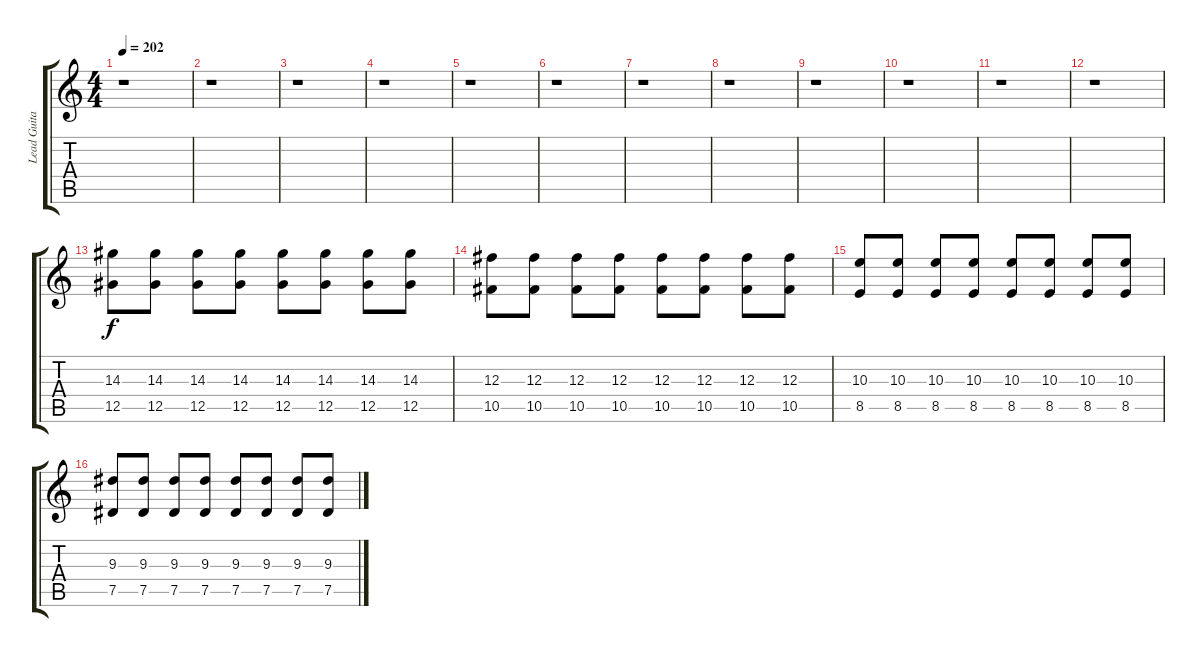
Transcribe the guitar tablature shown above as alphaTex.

\track ("Lead Guitar " "Lead Guita") {instrument distortionguitar}
\staff {score tabs}
\tuning (Eb4 Bb3 Gb3 Db3 Ab2 Db2) {hide}
\ts (4 4)
\tempo 202
\clef g2
\ks c
r.1{dy f} |
r.1 |
r.1 |
r.1 |
r.1 |
r.1 |
r.1 |
r.1 |
r.1 |
r.1 |
r.1 |
r.1 |
(14.3 12.5).8 (14.3 12.5).8 (14.3 12.5).8 (14.3 12.5).8 (14.3 12.5).8 (14.3 12.5).8 (14.3 12.5).8 (14.3 12.5).8 |
(12.3 10.5).8 (12.3 10.5).8 (12.3 10.5).8 (12.3 10.5).8 (12.3 10.5).8 (12.3 10.5).8 (12.3 10.5).8 (12.3 10.5).8 |
(10.3 8.5).8 (10.3 8.5).8 (10.3 8.5).8 (10.3 8.5).8 (10.3 8.5).8 (10.3 8.5).8 (10.3 8.5).8 (10.3 8.5).8 |
(9.3 7.5).8 (9.3 7.5).8 (9.3 7.5).8 (9.3 7.5).8 (9.3 7.5).8 (9.3 7.5).8 (9.3 7.5).8 (9.3 7.5).8
